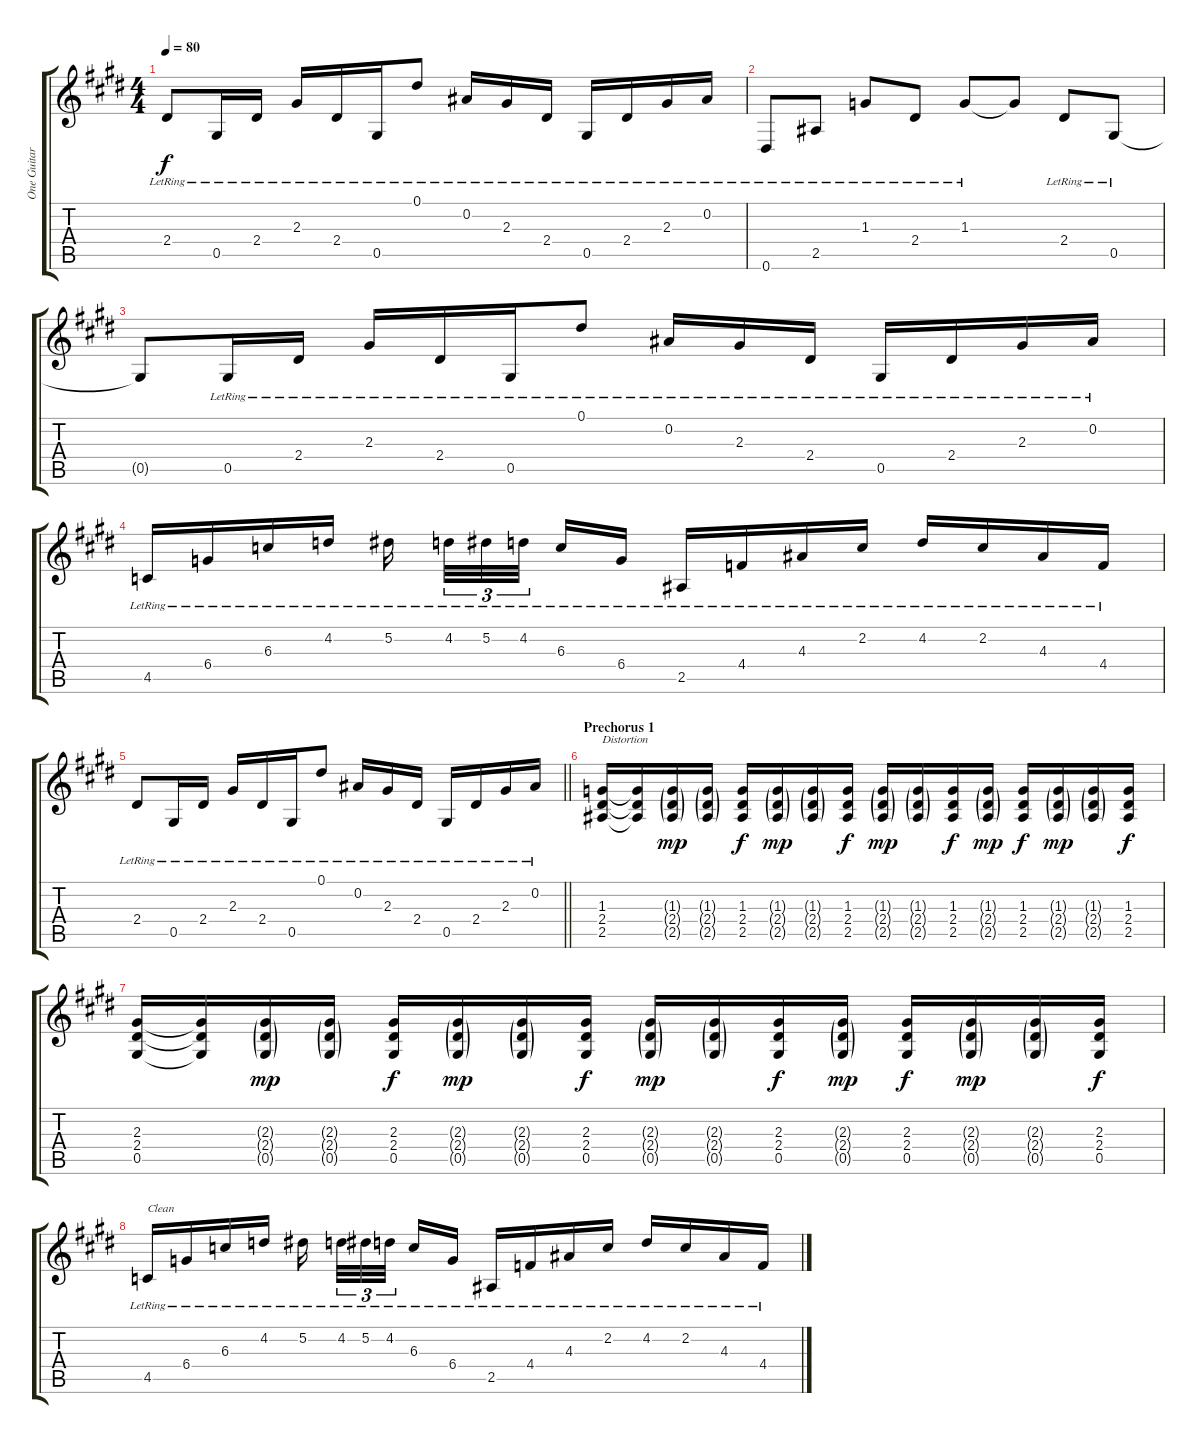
\track ("One Guitar" "One Guitar") {mute instrument acousticguitarsteel}
\staff {score tabs}
\tuning (Eb4 Bb3 Gb3 Db3 Ab2 Eb2) {hide}
\ts (4 4)
\tempo 80
\clef g2
\ks e
2.4{lr}.8{dy f} 0.5{lr}.16 2.4{lr}.16 2.3{lr}.16 2.4{lr}.16 0.5{lr}.16 0.1{lr}.8 0.2{lr}.16 2.3{lr}.16 2.4{lr}.16 0.5{lr}.16 2.4{lr}.16 2.3{lr}.16 0.2{lr}.16 |
0.6{lr}.8 2.5{lr}.8 1.3{lr}.8 2.4{lr}.8 1.3{lr}.8 1.3{t}.8 2.4{lr}.8 0.5{lr}.8 |
0.5{t}.8 0.5{lr}.16 2.4{lr}.16 2.3{lr}.16 2.4{lr}.16 0.5{lr}.16 0.1{lr}.8 0.2{lr}.16 2.3{lr}.16 2.4{lr}.16 0.5{lr}.16 2.4{lr}.16 2.3{lr}.16 0.2{lr}.16 |
4.5{lr}.16 6.4{lr}.16 6.3{lr}.16 4.2{lr}.16 5.2{lr}.16{beam splitsecondary} 4.2{lr}.32{tu (3 2)} 5.2{lr}.32{tu (3 2)} 4.2{lr}.32{tu (3 2) beam splitsecondary} 6.3{lr}.16 6.4{lr}.16 2.5{lr}.16 4.4{lr}.16 4.3{lr}.16 2.2{lr}.16 4.2{lr}.16 2.2{lr}.16 4.3{lr}.16 4.4{lr}.16 |
\barLineRight lightlight
2.4{lr}.8 0.5{lr}.16 2.4{lr}.16 2.3{lr}.16 2.4{lr}.16 0.5{lr}.16 0.1{lr}.8 0.2{lr}.16 2.3{lr}.16 2.4{lr}.16 0.5{lr}.16 2.4{lr}.16 2.3{lr}.16 0.2{lr}.16 |
\section ("" "Prechorus 1")
(1.3 2.4 2.5).16{txt "Distortion" volume 10} (1.3{t} 2.4{t} 2.5{t}).16 (1.3{g} 2.4{g} 2.5{g}).16{dy mp} (1.3{g} 2.4{g} 2.5{g}).16 (1.3 2.4 2.5).16{dy f} (1.3{g} 2.4{g} 2.5{g}).16{dy mp} (1.3{g} 2.4{g} 2.5{g}).16 (1.3 2.4 2.5).16{dy f} (1.3{g} 2.4{g} 2.5{g}).16{dy mp} (1.3{g} 2.4{g} 2.5{g}).16 (1.3 2.4 2.5).16{dy f} (1.3{g} 2.4{g} 2.5{g}).16{dy mp} (1.3 2.4 2.5).16{dy f} (1.3{g} 2.4{g} 2.5{g}).16{dy mp} (1.3{g} 2.4{g} 2.5{g}).16 (1.3 2.4 2.5).16{dy f} |
(2.3 2.4 0.5).16 (2.3{t} 2.4{t} 0.5{t}).16 (2.3{g} 2.4{g} 0.5{g}).16{dy mp} (2.3{g} 2.4{g} 0.5{g}).16 (2.3 2.4 0.5).16{dy f} (2.3{g} 2.4{g} 0.5{g}).16{dy mp} (2.3{g} 2.4{g} 0.5{g}).16 (2.3 2.4 0.5).16{dy f} (2.3{g} 2.4{g} 0.5{g}).16{dy mp} (2.3{g} 2.4{g} 0.5{g}).16 (2.3 2.4 0.5).16{dy f} (2.3{g} 2.4{g} 0.5{g}).16{dy mp} (2.3 2.4 0.5).16{dy f} (2.3{g} 2.4{g} 0.5{g}).16{dy mp} (2.3{g} 2.4{g} 0.5{g}).16 (2.3 2.4 0.5).16{dy f} |
4.5{lr}.16{txt "Clean"} 6.4{lr}.16 6.3{lr}.16 4.2{lr}.16 5.2{lr}.16{beam splitsecondary} 4.2{lr}.32{tu (3 2)} 5.2{lr}.32{tu (3 2)} 4.2{lr}.32{tu (3 2) beam splitsecondary} 6.3{lr}.16 6.4{lr}.16 2.5{lr}.16 4.4{lr}.16 4.3{lr}.16 2.2{lr}.16 4.2{lr}.16 2.2{lr}.16 4.3{lr}.16 4.4{lr}.16
